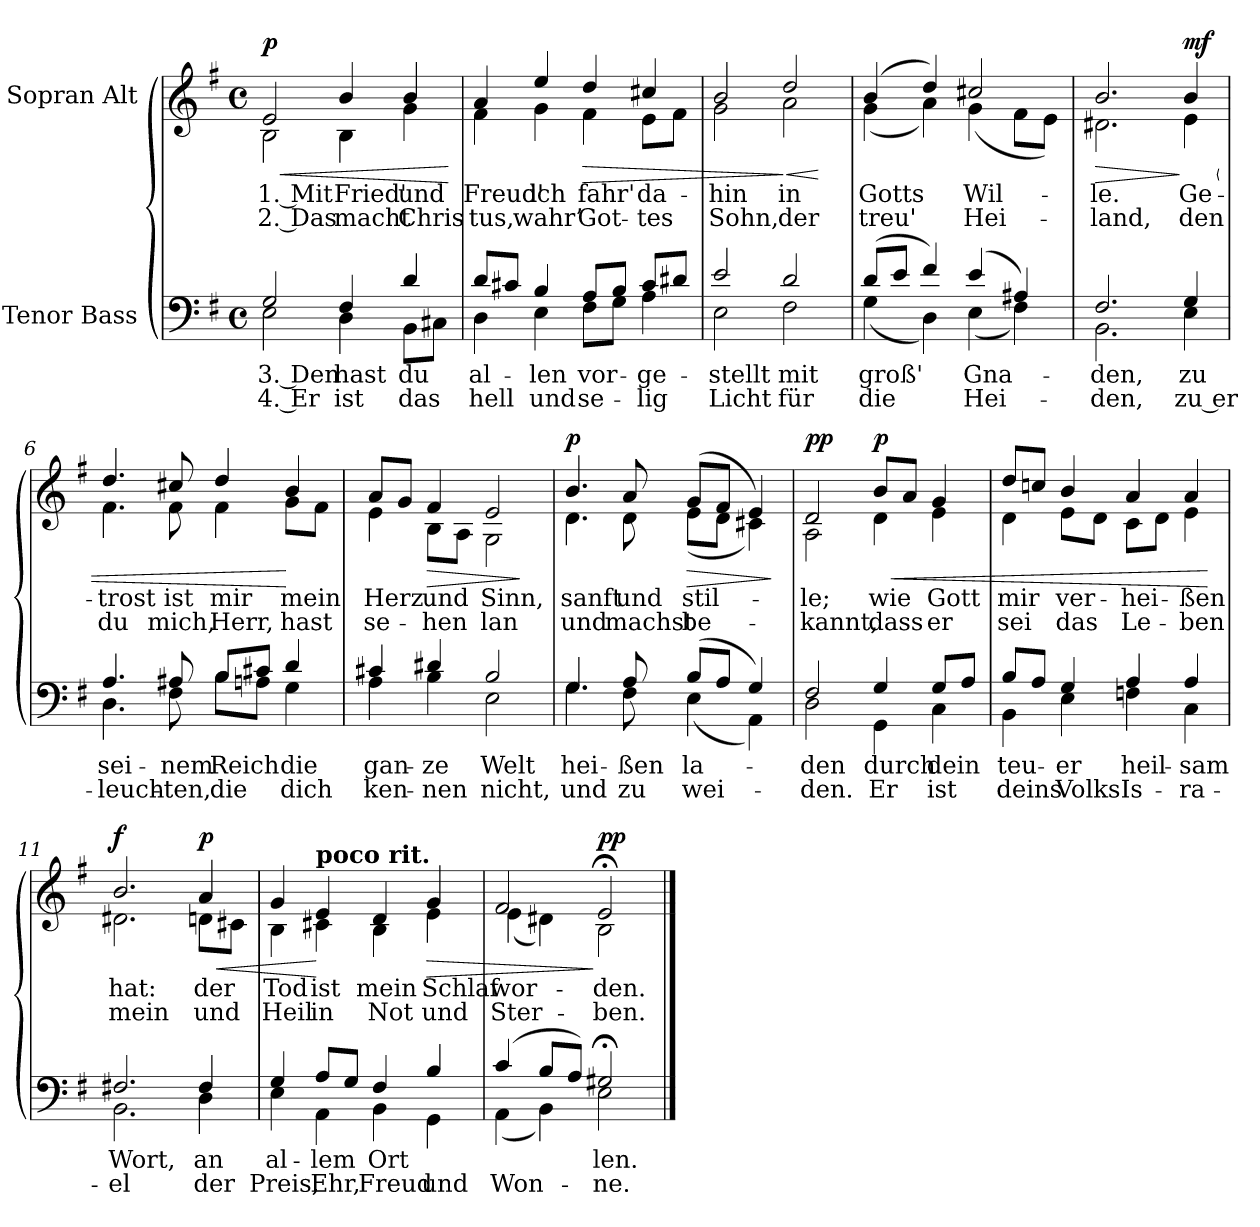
**kern	**text	**text	**kern	**text	**text	**dynam
*part2	*part2	*part2	*part1	*part1	*part1	*part1
*staff2	*staff2	*staff2	*staff1	*staff1	*staff1	*staff1
*I"Tenor Bass	*	*	*I"Sopran Alt	*	*	*
*clefF4	*	*	*clefG2	*	*	*
*k[f#]	*	*	*k[f#]	*	*	*
*M4/4	*	*	*M4/4	*	*	*
*met(c)	*	*	*met(c)	*	*	*
=1	=1	=1	=1	=1	=1	=1
*^	*	*	*	*	*	*
!	!	!	!	!LO:TX:a:B:t=Nicht zu lagnsam	!	!	!
!	!	!	!	!	!	!	!LO:HP:b
*	*	*	*	*^	*	*	*
!	!	!	!	!	!	!	!	!LO:DY:n=1:b
2G/	2E\	3. Den	4. Er	2e/	2B\	1. Mit	2. Das	< p
4F#/	4D\	hast	ist	4b/	4B\	Fried'	macht	.
4d/	8BB\L	du	das	4b/	4g\	und	Chris-	.
.	8C#X\J	.	.	.	.	.	.	.
*v	*v	*	*	*	*	*	*	*
*	*	*	*v	*v	*	*	*
.	.	.	.	.	.	[
=2	=2	=2	=2	=2	=2	=2
*^	*	*	*^	*	*	*
8d/L	4D\	al-	hell	4a/	4f#\	Freud'	-tus,	.
8c#X/J	.	.	.	.	.	.	.	.
4B/	4E\	-len	und	4ee/	4g\	ich	wahr’	.
!	!	!	!	!	!	!	!	!LO:HP:b
8A/L	8F#\L	vor-	se-	4dd/	4f#\	fahr'	Got-	>
8B/J	8G\J	.	.	.	.	.	.	.
8c#/L	4A\	-ge-	-lig	4cc#X/	8e\L	da-	-tes	.
8d#X/J	.	.	.	.	8f#\J	.	.	.
=3	=3	=3	=3	=3	=3	=3	=3	=3
2e/	2E\	-stellt	Licht	2b/	2g\	-hin	Sohn,	.
!	!	!	!	!	!	!	!	!LO:HP:n=1:b
2d/	2F#\	mit	für	2dd/	2a\	in	der	] <
*v	*v	*	*	*	*	*	*	*
*	*	*	*v	*v	*	*	*
.	.	.	.	.	.	[
!!LO:LB:g=z
=4	=4	=4	=4	=4	=4	=4
*^	*	*	*^	*	*	*
(8d/L	(4G\	groß'	die	(4b/	(4g\	Gotts	treu'	.
8e/J	.	.	.	.	.	.	.	.
4f#/)	4D\)	.	.	4dd/)	4a\)	.	.	.
(4e/	(4E\	Gna-	Hei-	2cc#X/	(4g\	Wil-	Hei-	.
4A#X/)	4F#\)	.	.	.	8f#\L	.	.	.
.	.	.	.	.	8e\J)	.	.	.
=5	=5	=5	=5	=5	=5	=5	=5	=5
!	!	!	!	!	!	!	!	!LO:HP:b
2.F#/	2.BB\	-den,	-den,	2.b/	2.d#X\	-le.	-land,	>
!	!	!	!	!	!	!	!	!LO:HP:n=1:b
!	!	!	!	!	!	!	!	!LO:DY:n=1:b
4G/	4E\	zu	zu er-	4b/	4e\	Ge-	den	] < mf
=6	=6	=6	=6	=6	=6	=6	=6	=6
4.A/	4.D\	sei-	-leuch-	4.dd/	4.f#\	-trost	du	.
8A#X/	8F#\	-nem	-ten,	8cc#X/	8f#\	ist	mich,	.
8B/L	8B\L	Reich	die	4dd/	4f#\	mir	Herr,	.
8c#X/J	8An\J	.	.	.	.	.	.	.
4d/	4G\	die	dich	4b/	8g\L	mein	hast	[
.	.	.	.	.	8f#\J	.	.	.
!!LO:LB:g=z	!!
=7	=7	=7	=7	=7	=7	=7	=7	=7
4c#X/	4A\	gan-	ken-	8a/L	4e\	Herz	se-	.
.	.	.	.	8g/J	.	.	.	.
!	!	!	!	!	!	!	!	!LO:HP:b
4d#X/	4B\	-ze	-nen	4f#/	8B\L	und	-hen	>
.	.	.	.	.	8A\J	.	.	.
2B/	2E\	Welt	nicht,	2e/	2G\	Sinn,	lan	.
*v	*v	*	*	*	*	*	*	*
*	*	*	*v	*v	*	*	*
.	.	.	.	.	.	]
=8	=8	=8	=8	=8	=8	=8
*^	*	*	*^	*	*	*
!	!	!	!	!	!	!	!	!LO:DY:b
4.G/	4.G\	hei-	und	4.b/	4.d\	sanft	und	p
8A/	8F#\	-ßen	zu	8a/	8d\	und	machst	.
!	!	!	!	!	!	!	!	!LO:HP:b
(8B/L	(4E\	la-	wei-	(8g/L	(8e\L	stil-	be-	>
8A/J	.	.	.	8f#/J	8d\J	.	.	.
4G/)	4AA\)	.	.	4e/)	4c#X\)	.	.	.
*v	*v	*	*	*	*	*	*	*
*	*	*	*v	*v	*	*	*
.	.	.	.	.	.	]
=9	=9	=9	=9	=9	=9	=9
*^	*	*	*^	*	*	*
!	!	!	!	!	!	!	!	!LO:DY:b
2F#/	2D\	-den	-den.	2d/	2A\	-le;	-kannt,	pp
!	!	!	!	!	!	!	!	!LO:HP:b
!	!	!	!	!	!	!	!	!LO:DY:n=1:b
4G/	4GG\	durch	Er	8b/L	4d\	wie	dass	< p
.	.	.	.	8a/J	.	.	.	.
8G/L	4C\	dein	ist	4g/	4e\	Gott	er	.
8A/J	.	.	.	.	.	.	.	.
!!LO:LB:g=z	!!
=10	=10	=10	=10	=10	=10	=10	=10	=10
8B/L	4BB\	teu-	deins	8dd/L	4d\	mir	sei	.
8A/J	.	.	.	8ccn/J	.	.	.	.
4G/	4E\	-er	Volks	4b/	8e\L	ver-	das	.
.	.	.	.	.	8d\J	.	.	.
4A/	4Fn\	heil-	Is-	4a/	8c\L	-hei-	Le-	.
.	.	.	.	.	8d\J	.	.	.
4A/	4C\	-sam	-ra-	4a/	4e\	-ßen	-ben	.
*v	*v	*	*	*	*	*	*	*
*	*	*	*v	*v	*	*	*
.	.	.	.	.	.	[
=11	=11	=11	=11	=11	=11	=11
*^	*	*	*^	*	*	*
!	!	!	!	!	!	!	!	!LO:DY:b
2.F#X/	2.BB\	Wort,	-el	2.b/	2.d#X\	hat:	mein	f
!	!	!	!	!	!	!	!	!LO:HP:b
!	!	!	!	!	!	!	!	!LO:DY:n=1:b
4F#/	4D\	an	der	4a/	8dn\L	der	und	< p
.	.	.	.	.	8c#X\J	.	.	.
=12	=12	=12	=12	=12	=12	=12	=12	=12
4G/	4E\	al-	Preis,	4g/	4B\	Tod	Heil	.
!	!	!	!	!LO:TX:a:B:t=poco rit.	!	!	!	!
8A/L	4AA\	-lem	Ehr,	4e/	4c#X\	ist	in	[
8G/J	.	.	.	.	.	.	.	.
4F#/	4BB\	Ort	Freud	4d/	4B\	mein	Not	.
!	!	!	!	!	!	!	!	!LO:HP:b
4B/	4GG\	.	und	4g/	4e\	Schlaf	und	>
=13	=13	=13	=13	=13	=13	=13	=13	=13
(4c/	(4AA\	.	Won-	2f#/	(4e\	wor-	Ster-	.
8B/L	4BB\)	.	.	.	4d#X\)	.	.	.
8A/J)	.	.	.	.	.	.	.	.
!	!	!	!	!	!	!	!	!LO:DY:n=1:b
2G#X;/	2E\	-len.	-ne.	2e;</	2B\	-den.	-ben.	] pp
*v	*v	*	*	*	*	*	*	*
*	*	*	*v	*v	*	*	*
==	==	==	==	==	==	==
*-	*-	*-	*-	*-	*-	*-
